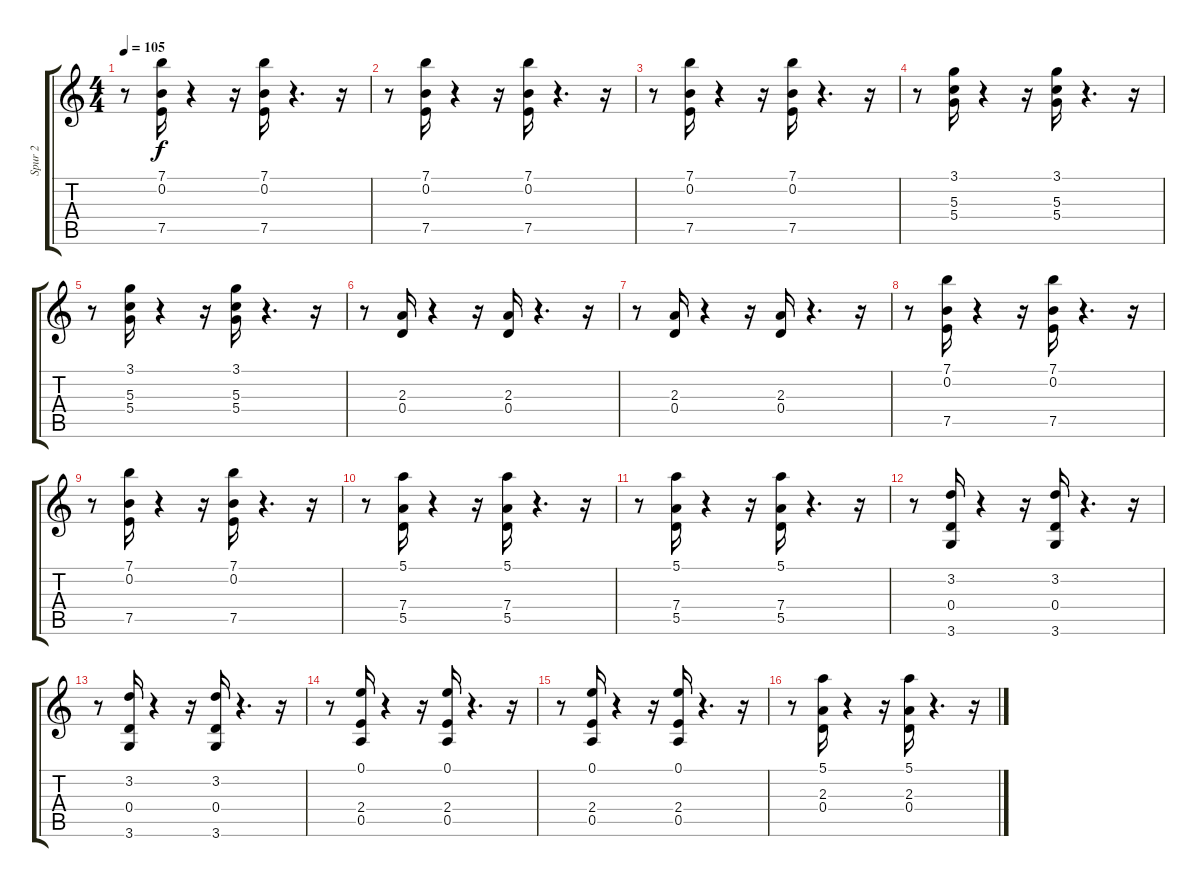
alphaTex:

\track ("Spur 2" "Spur 2") {instrument overdrivenguitar}
\staff {score tabs}
\tuning (E4 B3 G3 D3 A2 E2) {hide}
\ts (4 4)
\tempo 105
\clef g2
\ks c
r.8{dy f} (7.1 0.2 7.5).16 r.4 r.16 (7.1 0.2 7.5).16 r.4{d} r.16 |
r.8 (7.1 0.2 7.5).16 r.4 r.16 (7.1 0.2 7.5).16 r.4{d} r.16 |
r.8 (7.1 0.2 7.5).16 r.4 r.16 (7.1 0.2 7.5).16 r.4{d} r.16 |
r.8 (3.1 5.3 5.4).16 r.4 r.16 (3.1 5.3 5.4).16 r.4{d} r.16 |
r.8 (3.1 5.3 5.4).16 r.4 r.16 (3.1 5.3 5.4).16 r.4{d} r.16 |
r.8 (2.3 0.4).16 r.4 r.16 (2.3 0.4).16 r.4{d} r.16 |
r.8 (2.3 0.4).16 r.4 r.16 (2.3 0.4).16 r.4{d} r.16 |
r.8 (7.1 0.2 7.5).16{volume 12 balance 7} r.4 r.16 (7.1 0.2 7.5).16 r.4{d} r.16 |
r.8 (7.1 0.2 7.5).16 r.4 r.16 (7.1 0.2 7.5).16 r.4{d} r.16 |
r.8 (5.1 7.4 5.5).16 r.4 r.16 (5.1 7.4 5.5).16 r.4{d} r.16 |
r.8 (5.1 7.4 5.5).16 r.4 r.16 (5.1 7.4 5.5).16 r.4{d} r.16 |
r.8 (3.2 0.4 3.6).16 r.4 r.16 (3.2 0.4 3.6).16 r.4{d} r.16 |
r.8 (3.2 0.4 3.6).16 r.4 r.16 (3.2 0.4 3.6).16 r.4{d} r.16 |
r.8 (0.1 2.4 0.5).16 r.4 r.16 (0.1 2.4 0.5).16 r.4{d} r.16 |
r.8 (0.1 2.4 0.5).16 r.4 r.16 (0.1 2.4 0.5).16 r.4{d} r.16 |
r.8 (5.1 2.3 0.4).16 r.4 r.16 (5.1 2.3 0.4).16 r.4{d} r.16
